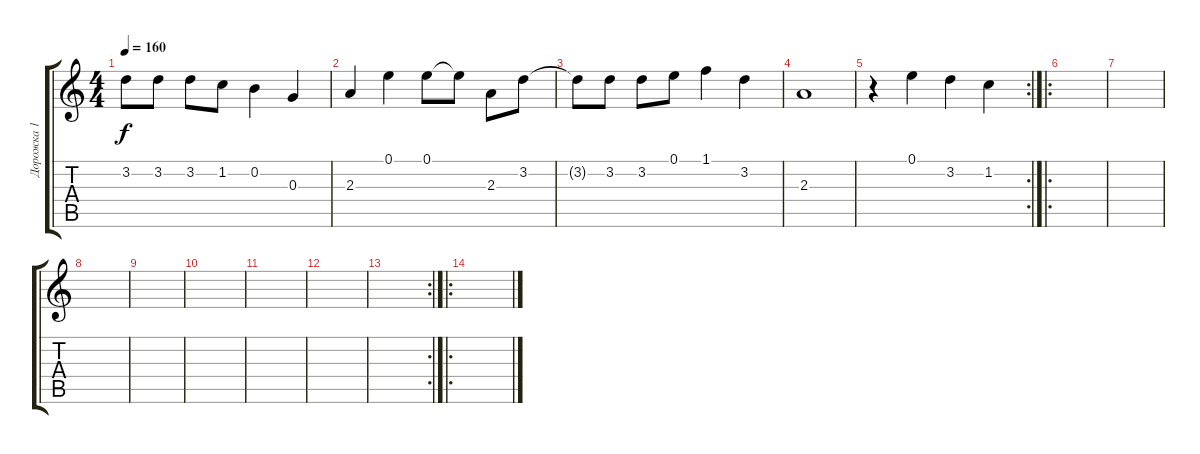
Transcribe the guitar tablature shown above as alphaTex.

\track ("Дорожка 1" "Дорожка 1") {instrument acousticguitarsteel}
\staff {score tabs}
\tuning (E4 B3 G3 D3 A2 E2) {hide}
\ts (4 4)
\tempo 160
\clef g2
\ks c
3.2{t}.8{dy f} 3.2.8 3.2.8 1.2.8 0.2.4 0.3.4 |
2.3.4 0.1.4 0.1.8 0.1{t}.8 2.3.8 3.2.8 |
3.2{t}.8 3.2.8 3.2.8 0.1.8 1.1.4 3.2.4 |
2.3.1 |
\rc 2
r.4 0.1.4 3.2.4 1.2.4 |
\ro
|
|
|
|
|
|
|
\rc 2
|
\ro
